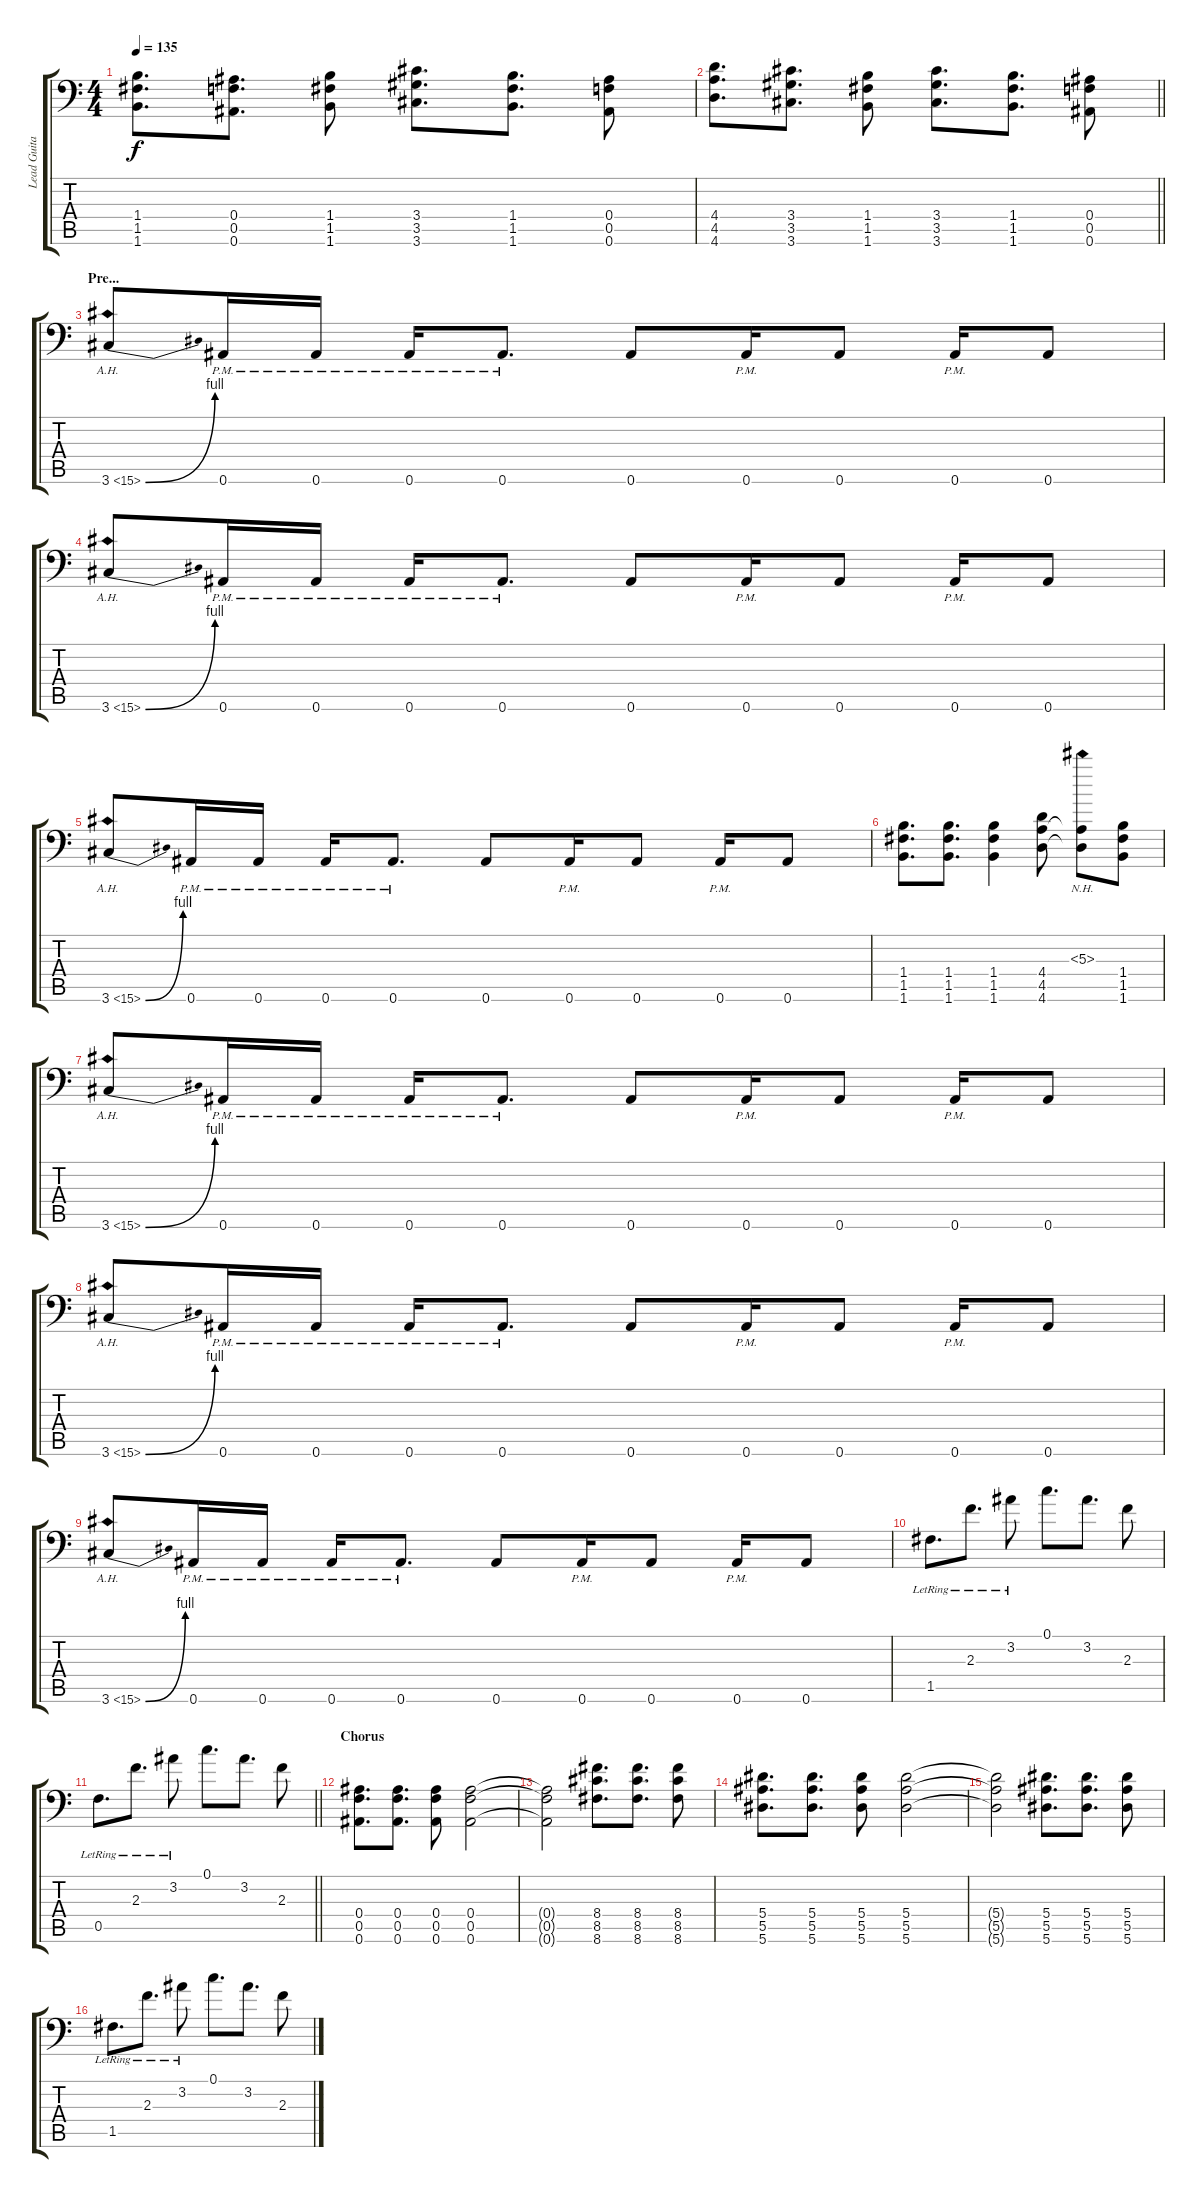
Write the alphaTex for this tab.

\track ("Lead Guitar" "Lead Guita") {instrument distortionguitar}
\staff {score tabs}
\tuning (C4 G3 Eb3 Bb2 F2 Bb1) {hide}
\ts (4 4)
\tempo 135
\clef f4
\ks c
(1.4 1.5 1.6).8{d dy f} (0.4 0.5 0.6).8{d} (1.4 1.5 1.6).8 (3.4 3.5 3.6).8{d} (1.4 1.5 1.6).8{d} (0.4 0.5 0.6).8 |
\barLineRight lightlight
(4.4 4.5 4.6).8{d} (3.4 3.5 3.6).8{d} (1.4 1.5 1.6).8 (3.4 3.5 3.6).8{d} (1.4 1.5 1.6).8{d} (0.4 0.5 0.6).8 |
\section ("" "Pre...")
3.6{be (bend 0 0 60 4) ah 12}.8 0.6{pm}.16 0.6{pm}.16 0.6{pm}.16 0.6{pm}.8{d} 0.6.8 0.6{pm}.16 0.6.8 0.6{pm}.16 0.6.8 |
3.6{be (bend 0 0 60 4) ah 12}.8 0.6{pm}.16 0.6{pm}.16 0.6{pm}.16 0.6{pm}.8{d} 0.6.8 0.6{pm}.16 0.6.8 0.6{pm}.16 0.6.8 |
3.6{be (bend 0 0 60 4) ah 12}.8 0.6{pm}.16 0.6{pm}.16 0.6{pm}.16 0.6{pm}.8{d} 0.6.8 0.6{pm}.16 0.6.8 0.6{pm}.16 0.6.8 |
(1.4 1.5 1.6).8{d} (1.4 1.5 1.6).8{d} (1.4 1.5 1.6).4 (4.4 4.5 4.6).8 (5.3{nh} 4.5{t} 4.6{t}).8 (1.4 1.5 1.6).8 |
3.6{be (bend 0 0 60 4) ah 12}.8 0.6{pm}.16 0.6{pm}.16 0.6{pm}.16 0.6{pm}.8{d} 0.6.8 0.6{pm}.16 0.6.8 0.6{pm}.16 0.6.8 |
3.6{be (bend 0 0 60 4) ah 12}.8 0.6{pm}.16 0.6{pm}.16 0.6{pm}.16 0.6{pm}.8{d} 0.6.8 0.6{pm}.16 0.6.8 0.6{pm}.16 0.6.8 |
3.6{be (bend 0 0 60 4) ah 12}.8 0.6{pm}.16 0.6{pm}.16 0.6{pm}.16 0.6{pm}.8{d} 0.6.8 0.6{pm}.16 0.6.8 0.6{pm}.16 0.6.8 |
1.5{lr}.8{d balance 8 instrument electricguitarclean} 2.3{lr}.8{d} 3.2{lr}.8 0.1.8{d} 3.2.8{d} 2.3.8 |
\barLineRight lightlight
0.5{lr}.8{d} 2.3{lr}.8{d} 3.2{lr}.8 0.1.8{d} 3.2.8{d} 2.3.8 |
\section ("" "Chorus")
(0.4 0.5 0.6).8{d volume 16 balance 0 instrument distortionguitar} (0.4 0.5 0.6).8{d} (0.4 0.5 0.6).8 (0.4 0.5 0.6).2 |
(0.4{t} 0.5{t} 0.6{t}).2 (8.4 8.5 8.6).8{d} (8.4 8.5 8.6).8{d} (8.4 8.5 8.6).8 |
(5.4 5.5 5.6).8{d} (5.4 5.5 5.6).8{d} (5.4 5.5 5.6).8 (5.4 5.5 5.6).2 |
(5.4{t} 5.5{t} 5.6{t}).2 (5.4 5.5 5.6).8{d} (5.4 5.5 5.6).8{d} (5.4 5.5 5.6).8 |
1.5{lr}.8{d} 2.3{lr}.8{d} 3.2{lr}.8 0.1.8{d} 3.2.8{d} 2.3.8
